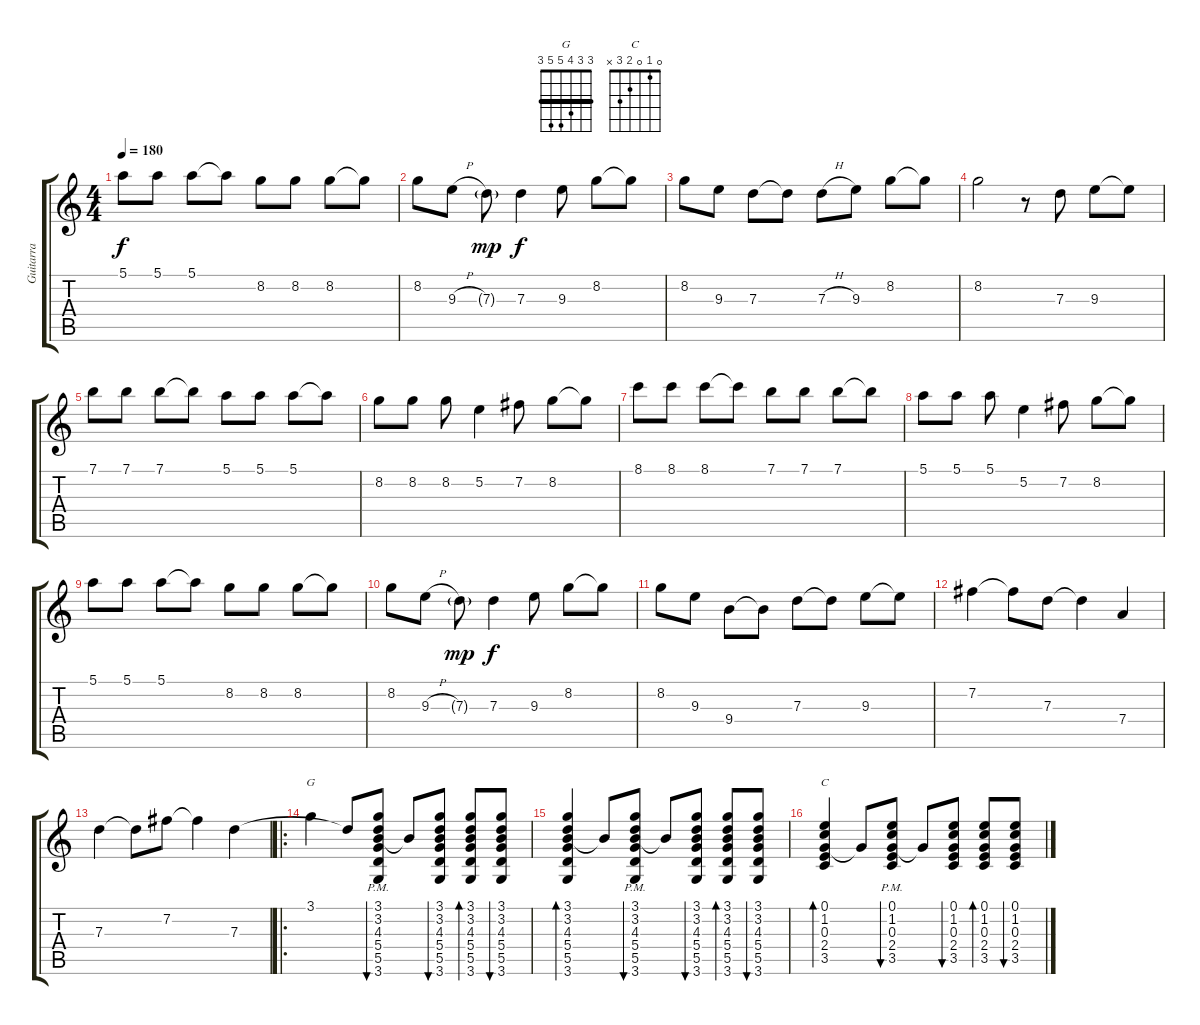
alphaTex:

\track ("Guitarra" "Guitarra") {instrument acousticguitarnylon}
\staff {score tabs}
\tuning (E4 B3 G3 D3 A2 E2) {hide}
\chord ("G" 3 3 4 5 5 3) {barre 3}
\chord ("C" 0 1 0 2 3 x)
\ts (4 4)
\tempo 180
\clef g2
\ks c
5.1.8{dy f} 5.1.8 5.1.8 5.1{t}.8 8.2.8 8.2.8 8.2.8 8.2{t}.8 |
8.2.8 9.3{h}.8 7.3{g}.8{dy mp} 7.3.4{dy f} 9.3.8 8.2.8 8.2{t}.8 |
8.2.8 9.3.8 7.3.8 7.3{t}.8 7.3{h}.8 9.3.8 8.2.8 8.2{t}.8 |
8.2.2 r.8 7.3.8 9.3.8 9.3{t}.8 |
7.1.8 7.1.8 7.1.8 7.1{t}.8 5.1.8 5.1.8 5.1.8 5.1{t}.8 |
8.2.8 8.2.8 8.2.8 5.2.4 7.2.8 8.2.8 8.2{t}.8 |
8.1.8 8.1.8 8.1.8 8.1{t}.8 7.1.8 7.1.8 7.1.8 7.1{t}.8 |
5.1.8 5.1.8 5.1.8 5.2.4 7.2.8 8.2.8 8.2{t}.8 |
5.1.8 5.1.8 5.1.8 5.1{t}.8 8.2.8 8.2.8 8.2.8 8.2{t}.8 |
8.2.8 9.3{h}.8 7.3{g}.8{dy mp} 7.3.4{dy f} 9.3.8 8.2.8 8.2{t}.8 |
8.2.8 9.3.8 9.4.8 9.4{t}.8 7.3.8 7.3{t}.8 9.3.8 9.3{t}.8 |
7.2.4 7.2{t}.8 7.3.8 7.3{t}.4 7.4.4 |
7.3.4 7.3{t}.8 7.2.8 7.2{t}.4 7.3.4 |
\ro
3.1.4{ch "G"} 7.3{t}.8 (3.1 3.2 4.3 5.4{pm} 5.5 3.6).8{bu 30} 4.3{t}.8 (3.1 3.2 4.3 5.4 5.5 3.6).8{bu 30} (3.1 3.2 4.3 5.4 5.5 3.6).8{bd 30} (3.1 3.2 4.3 5.4 5.5 3.6).8{bu 30} |
(3.1 3.2 4.3 5.4 5.5 3.6).4{bd 120} 4.3{t}.8 (3.1 3.2 4.3 5.4 5.5{pm} 3.6).8{bu 30} 4.3{t}.8 (3.1 3.2 4.3 5.4 5.5 3.6).8{bu 30} (3.1 3.2 4.3 5.4 5.5 3.6).8{bd 30} (3.1 3.2 4.3 5.4 5.5 3.6).8{bu 30} |
(0.1 1.2 0.3 2.4 3.5).4{bd 120 ch "C"} 0.3{t}.8 (0.1 1.2 0.3{pm} 2.4 3.5).8{bu 30} 0.3{t}.8 (0.1 1.2 0.3 2.4 3.5).8{bu 30} (0.1 1.2 0.3 2.4 3.5).8{bd 30} (0.1 1.2 0.3 2.4 3.5).8{bu 30}
